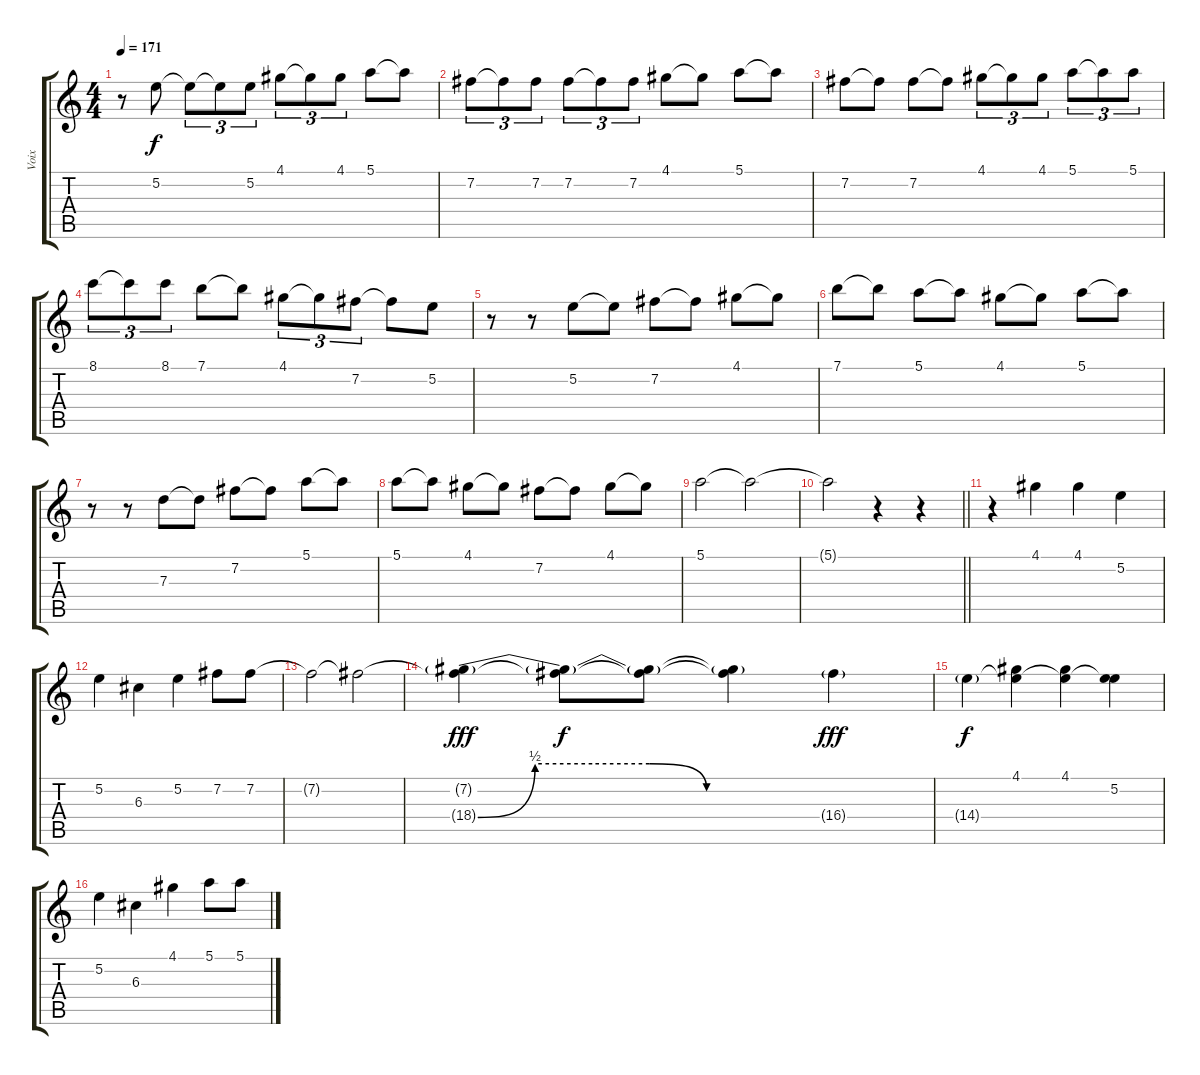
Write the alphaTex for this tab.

\track ("Voix" "Voix") {instrument overdrivenguitar}
\staff {score tabs}
\tuning (E4 B3 G3 D3 A2 E2) {hide}
\ts (4 4)
\tempo 171
\clef g2
\ks c
r.8{dy f} 5.2.8 5.2{t}.8{tu (3 2)} 5.2{t}.8{tu (3 2)} 5.2.8{tu (3 2)} 4.1.8{tu (3 2)} 4.1{t}.8{tu (3 2)} 4.1.8{tu (3 2)} 5.1.8 5.1{t}.8 |
7.2.8{tu (3 2)} 7.2{t}.8{tu (3 2)} 7.2.8{tu (3 2)} 7.2.8{tu (3 2)} 7.2{t}.8{tu (3 2)} 7.2.8{tu (3 2)} 4.1.8 4.1{t}.8 5.1.8 5.1{t}.8 |
7.2.8 7.2{t}.8 7.2.8 7.2{t}.8 4.1.8{tu (3 2)} 4.1{t}.8{tu (3 2)} 4.1.8{tu (3 2)} 5.1.8{tu (3 2)} 5.1{t}.8{tu (3 2)} 5.1.8{tu (3 2)} |
8.1.8{tu (3 2)} 8.1{t}.8{tu (3 2)} 8.1.8{tu (3 2)} 7.1.8 7.1{t}.8 4.1.8{tu (3 2)} 4.1{t}.8{tu (3 2)} 7.2.8{tu (3 2)} 7.2{t}.8 5.2.8 |
r.8 r.8 5.2.8 5.2{t}.8 7.2.8 7.2{t}.8 4.1.8 4.1{t}.8 |
7.1.8 7.1{t}.8 5.1.8 5.1{t}.8 4.1.8 4.1{t}.8 5.1.8 5.1{t}.8 |
r.8 r.8 7.3.8 7.3{t}.8 7.2.8 7.2{t}.8 5.1.8 5.1{t}.8 |
5.1.8 5.1{t}.8 4.1.8 4.1{t}.8 7.2.8 7.2{t}.8 4.1.8 4.1{t}.8 |
5.1.2 5.1{t}.2{volume 8} |
\barLineRight lightlight
5.1{t}.2 r.4 r.4{volume 12} |
\section ("" "")
r.4 4.1.4 4.1.4 5.2.4 |
5.2.4 6.3.4 5.2.4 7.2.8 7.2.8 |
7.2{t}.2{volume 8} 7.2{t}.2 |
(7.2{t} 18.4{be (custom 0 0 10 2 20 2 30 2 40 0 50 0 60 0) g}).4{dy fff} (7.2{t} 18.4{t}).8{dy f} (7.2{t} 18.4{t}).8 (7.2{t} 18.4{t}).4 16.4{g}.4{dy fff} |
14.4{g}.4{dy f volume 12} (4.1 14.4{t}).4 (4.1 14.4{t}).4 (5.2 14.4{t}).4 |
5.2.4 6.3.4 4.1.4 5.1.8 5.1.8
